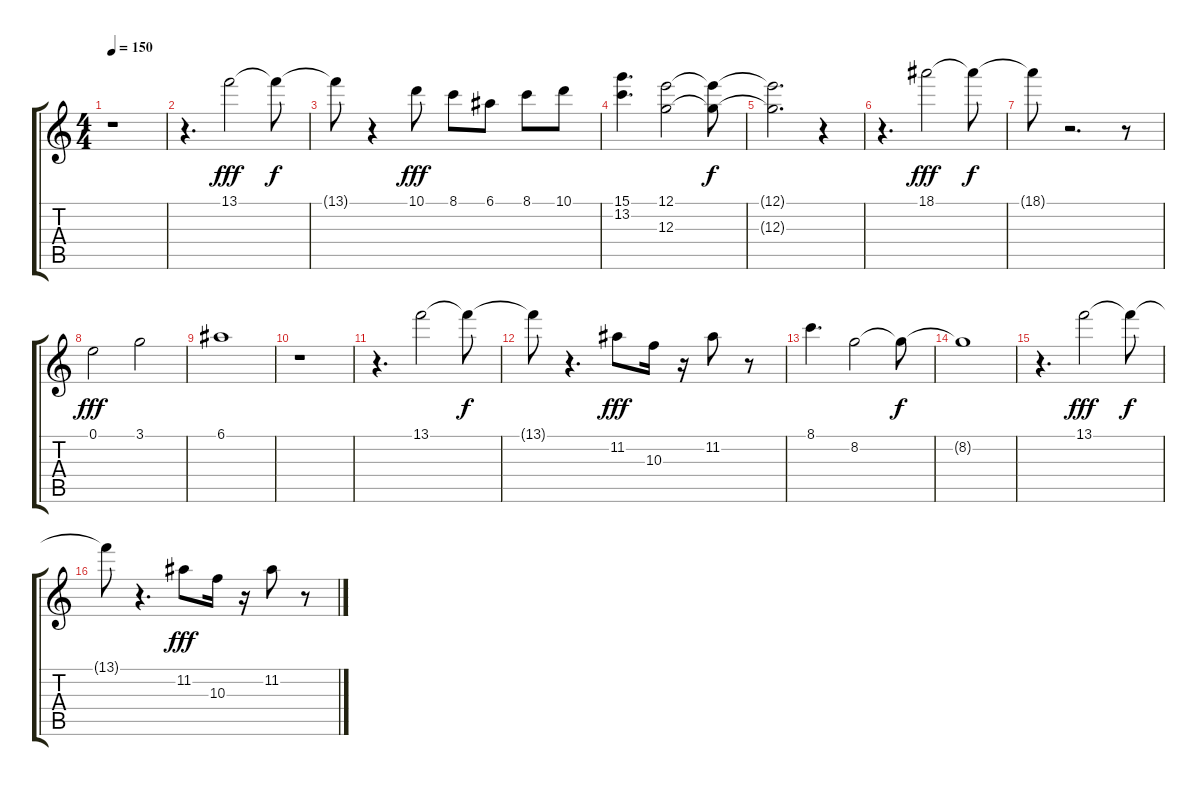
\track "" {instrument distortionguitar}
\staff {score tabs}
\tuning (E4 B3 G3 D3 A2 E2) {hide}
\ts (4 4)
\tempo 150
\clef g2
\ks c
r.1{dy f} |
r.4{d} 13.1.2{dy fff} 13.1{t}.8{dy f} |
13.1{t}.8 r.4 10.1.8{dy fff} 8.1.8 6.1.8 8.1.8 10.1.8 |
(15.1 13.2).4{d} (12.1 12.3).2 (12.1{t} 12.3{t}).8{dy f} |
(12.1{t} 12.3{t}).2{d} r.4 |
r.4{d} 18.1.2{dy fff} 18.1{t}.8{dy f} |
18.1{t}.8 r.2{d} r.8 |
0.1.2{dy fff} 3.1.2 |
6.1.1 |
r.1 |
r.4{d} 13.1.2 13.1{t}.8{dy f} |
13.1{t}.8 r.4{d} 11.2.8{dy fff} 10.3.16 r.16 11.2.8 r.8 |
8.1.4{d} 8.2.2 8.2{t}.8{dy f} |
8.2{t}.1 |
r.4{d} 13.1.2{dy fff volume 13} 13.1{t}.8{dy f} |
13.1{t}.8 r.4{d} 11.2.8{dy fff volume 11} 10.3.16{volume 11} r.16 11.2.8{volume 11} r.8
